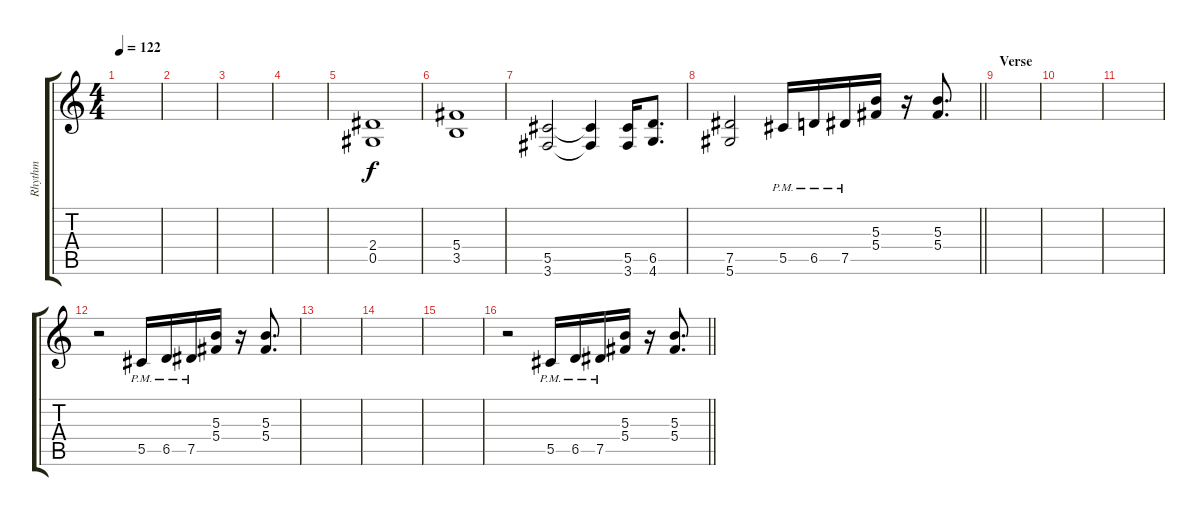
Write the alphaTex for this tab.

\track ("Rhythm" "Rhythm") {instrument distortionguitar}
\staff {score tabs}
\tuning (Eb4 Bb3 Gb3 Db3 Ab2 Eb2) {hide}
\ts (4 4)
\tempo 122
\clef g2
\ks c
|
|
|
|
(2.4 0.5).1 |
(5.4 3.5).1 |
(5.5 3.6).2 (5.5{t} 3.6{t}).4 (5.5 3.6).16 (6.5 4.6).8{d} |
\barLineRight lightlight
(7.5 5.6).2 5.5{pm}.16 6.5{pm}.16 7.5{pm}.16 (5.3 5.4).16 r.16 (5.3 5.4).8{d} |
\section ("" "Verse")
|
|
|
r.2 5.5{pm}.16 6.5{pm}.16 7.5{pm}.16 (5.3 5.4).16 r.16 (5.3 5.4).8{d} |
|
|
|
\barLineRight lightlight
r.2 5.5{pm}.16 6.5{pm}.16 7.5{pm}.16 (5.3 5.4).16 r.16 (5.3 5.4).8{d}
